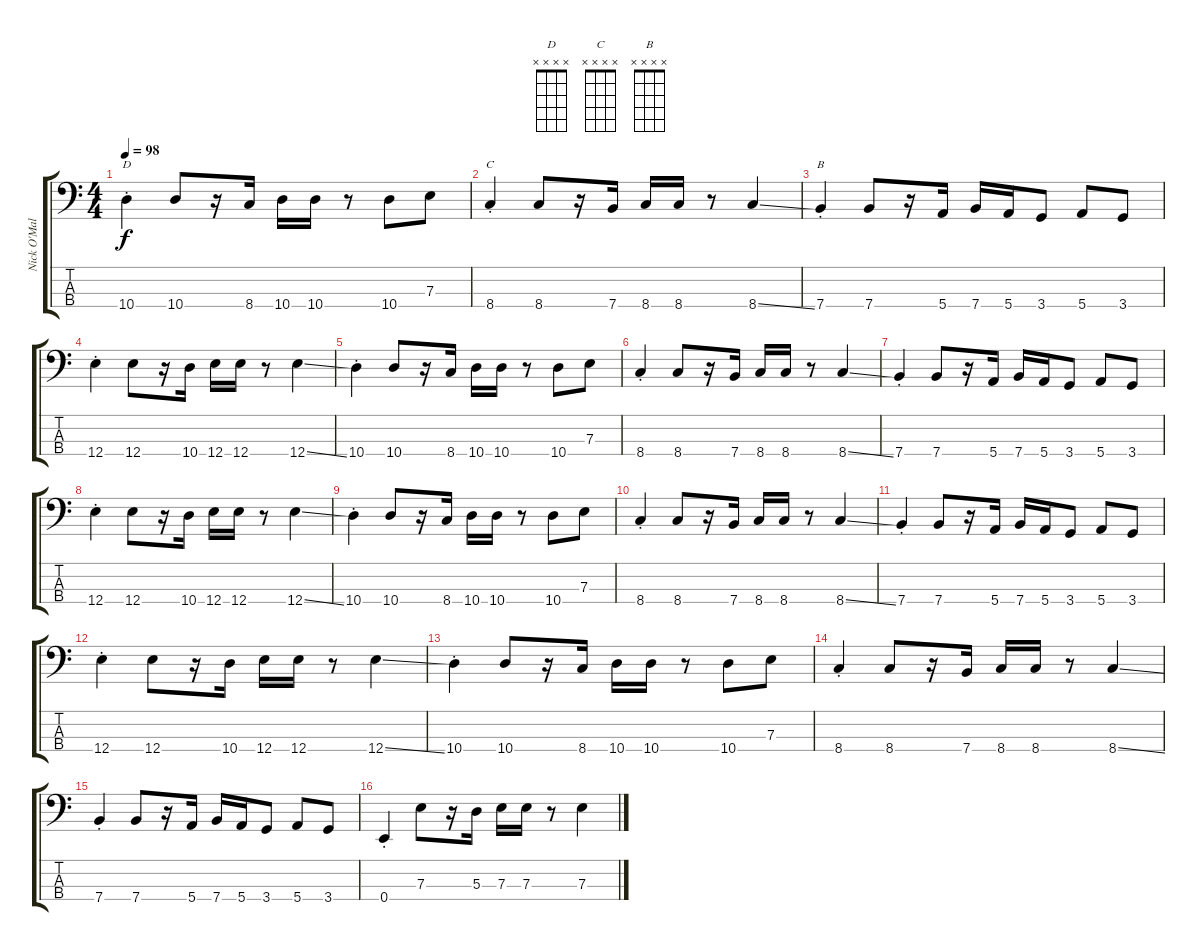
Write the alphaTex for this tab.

\track ("Nick O'Malley" "Nick O'Mal") {instrument electricbassfinger}
\staff {score tabs}
\tuning (G2 D2 A1 E1) {hide}
\chord ("D" x x x x) {firstfret 0}
\chord ("C" x x x x) {firstfret 0}
\chord ("B" x x x x) {firstfret 0}
\ts (4 4)
\tempo 98
\clef f4
\ks c
10.4{st}.4{ch "D" dy f} 10.4.8 r.16 8.4.16 10.4.16 10.4.16 r.8 10.4.8 7.3.8 |
8.4{st}.4{ch "C"} 8.4.8 r.16 7.4.16 8.4.16 8.4.16 r.8 8.4{ss}.4 |
7.4{st}.4{ch "B"} 7.4.8 r.16 5.4.16 7.4.16 5.4.16 3.4.8 5.4.8 3.4.8 |
12.4{st}.4 12.4.8 r.16 10.4.16 12.4.16 12.4.16 r.8 12.4{ss}.4 |
10.4{st}.4 10.4.8 r.16 8.4.16 10.4.16 10.4.16 r.8 10.4.8 7.3.8 |
8.4{st}.4 8.4.8 r.16 7.4.16 8.4.16 8.4.16 r.8 8.4{ss}.4 |
7.4{st}.4 7.4.8 r.16 5.4.16 7.4.16 5.4.16 3.4.8 5.4.8 3.4.8 |
12.4{st}.4 12.4.8 r.16 10.4.16 12.4.16 12.4.16 r.8 12.4{ss}.4 |
10.4{st}.4 10.4.8 r.16 8.4.16 10.4.16 10.4.16 r.8 10.4.8 7.3.8 |
8.4{st}.4 8.4.8 r.16 7.4.16 8.4.16 8.4.16 r.8 8.4{ss}.4 |
7.4{st}.4 7.4.8 r.16 5.4.16 7.4.16 5.4.16 3.4.8 5.4.8 3.4.8 |
12.4{st}.4 12.4.8 r.16 10.4.16 12.4.16 12.4.16 r.8 12.4{ss}.4 |
10.4{st}.4 10.4.8 r.16 8.4.16 10.4.16 10.4.16 r.8 10.4.8 7.3.8 |
8.4{st}.4 8.4.8 r.16 7.4.16 8.4.16 8.4.16 r.8 8.4{ss}.4 |
7.4{st}.4 7.4.8 r.16 5.4.16 7.4.16 5.4.16 3.4.8 5.4.8 3.4.8 |
0.4{st}.4 7.3.8 r.16 5.3.16 7.3.16 7.3.16 r.8 7.3.4
